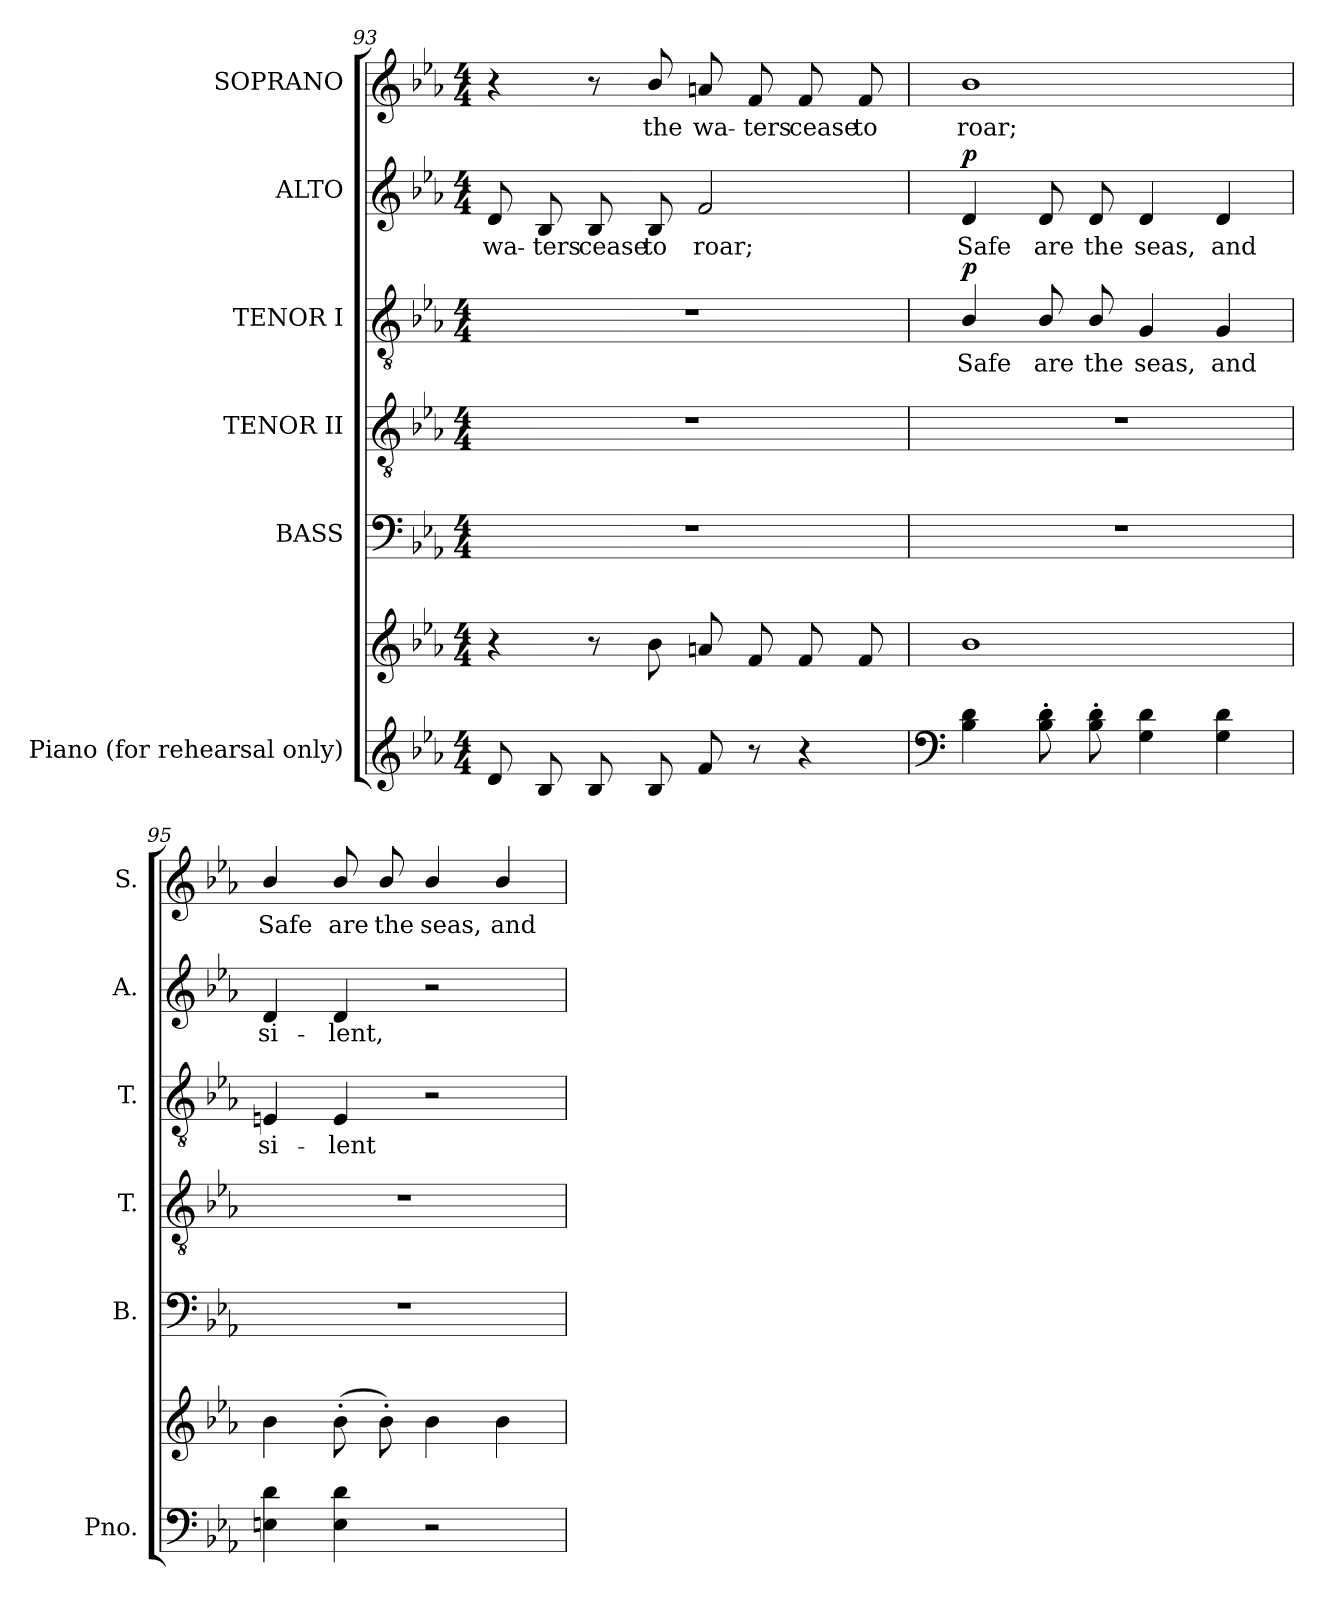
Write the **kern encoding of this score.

**kern	**kern	**kern	**kern	**kern	**text	**dynam	**kern	**text	**dynam	**kern	**text
*part6	*part6	*part5	*part4	*part3	*part3	*part3	*part2	*part2	*part2	*part1	*part1
*staff7	*staff6	*staff5	*staff4	*staff3	*staff3	*staff3	*staff2	*staff2	*staff2	*staff1	*staff1
*I"Piano (for rehearsal only)	*	*I"BASS	*I"TENOR II	*I"TENOR I	*	*	*I"ALTO	*	*	*I"SOPRANO	*
*I'Pno.	*	*I'B.	*I'T.	*I'T.	*	*	*I'A.	*	*	*I'S.	*
!!LO:LB:g=z
*clefG2	*clefG2	*clefF4	*clefGv2	*clefGv2	*	*	*clefG2	*	*	*clefG2	*
*	*	*	*ITrd7c12	*ITrd7c12	*	*	*	*	*	*	*
*k[b-e-a-]	*k[b-e-a-]	*k[b-e-a-]	*k[b-e-a-]	*k[b-e-a-]	*	*	*k[b-e-a-]	*	*	*k[b-e-a-]	*
*E-:	*E-:	*E-:	*E-:	*E-:	*	*	*E-:	*	*	*E-:	*
*M4/4	*M4/4	*M4/4	*M4/4	*M4/4	*	*	*M4/4	*	*	*M4/4	*
=93	=93	=93	=93	=93	=93	=93	=93	=93	=93	=93	=93
!	!	!	!	!	!	!	!	!LO:LY:b:color=#000000	!	!	!
8di/	4r	1r	1r	1r	.	.	8di/	wa-	.	4r	.
!	!	!	!	!	!	!	!	!LO:LY:b:color=#000000	!	!	!
8B-i/	.	.	.	.	.	.	8B-i/	-ters	.	.	.
!	!	!	!	!	!	!	!	!LO:LY:b:color=#000000	!	!	!
8B-i/	8r	.	.	.	.	.	8B-i/	cease	.	8r	.
!	!	!	!	!	!	!	!	!LO:LY:b:color=#000000	!	!	!
!	!	!	!	!	!	!	!	!	!	!	!LO:LY:b:color=#000000
8B-i/	8b-i\	.	.	.	.	.	8B-i/	to	.	8b-i/	the
!	!	!	!	!	!	!	!	!LO:LY:b:color=#000000	!	!	!
!	!	!	!	!	!	!	!	!	!	!	!LO:LY:b:color=#000000
8fi/	8ani/	.	.	.	.	.	2fi/	roar;	.	8ani/	wa-
!	!	!	!	!	!	!	!	!	!	!	!LO:LY:b:color=#000000
8r	8fi/	.	.	.	.	.	.	.	.	8fi/	-ters
!	!	!	!	!	!	!	!	!	!	!	!LO:LY:b:color=#000000
4r	8fi/	.	.	.	.	.	.	.	.	8fi/	cease
!	!	!	!	!	!	!	!	!	!	!	!LO:LY:b:color=#000000
.	8fi/	.	.	.	.	.	.	.	.	8fi/	to
=94	=94	=94	=94	=94	=94	=94	=94	=94	=94	=94	=94
*clefF4	*	*	*	*	*	*	*	*	*	*	*
!	!	!	!	!	!LO:LY:b:color=#000000	!	!	!	!	!	!
!	!	!	!	!	!	!	!	!LO:LY:b:color=#000000	!	!	!
!	!	!	!	!	!	!	!	!	!	!	!LO:LY:b:color=#000000
4B-i\ 4di	1b-i	1r	1r	4BB-i/	Safe	p	4di/	Safe	p	1b-i	roar;
!	!	!	!	!	!LO:LY:b:color=#000000	!	!	!	!	!	!
!	!	!	!	!	!	!	!	!LO:LY:b:color=#000000	!	!	!
8B-i\' 8di'	.	.	.	8BB-i/	are	.	8di/	are	.	.	.
!	!	!	!	!	!LO:LY:b:color=#000000	!	!	!	!	!	!
!	!	!	!	!	!	!	!	!LO:LY:b:color=#000000	!	!	!
8B-i\' 8di'	.	.	.	8BB-i/	the	.	8di/	the	.	.	.
!	!	!	!	!	!LO:LY:b:color=#000000	!	!	!	!	!	!
!	!	!	!	!	!	!	!	!LO:LY:b:color=#000000	!	!	!
4Gi\ 4di	.	.	.	4GGi/	seas,	.	4di/	seas,	.	.	.
!	!	!	!	!	!LO:LY:b:color=#000000	!	!	!	!	!	!
!	!	!	!	!	!	!	!	!LO:LY:b:color=#000000	!	!	!
4Gi\ 4di	.	.	.	4GGi/	and	.	4di/	and	.	.	.
=95	=95	=95	=95	=95	=95	=95	=95	=95	=95	=95	=95
!	!	!	!	!	!LO:LY:b:color=#000000	!	!	!	!	!	!
!	!	!	!	!	!	!	!	!LO:LY:b:color=#000000	!	!	!
!	!	!	!	!	!	!	!	!	!	!	!LO:LY:b:color=#000000
4Eni\ 4di	4b-i\	1r	1r	4EEni/	si-	.	4di/	si-	.	4b-i/	Safe
!	!	!	!	!	!LO:LY:b:color=#000000	!	!	!	!	!	!
!	!	!	!	!	!	!	!	!LO:LY:b:color=#000000	!	!	!
!	!	!	!	!	!	!	!	!	!	!	!LO:LY:b:color=#000000
4Ei\ 4di	(8b-'i\	.	.	4EEi/	-lent	.	4di/	-lent,	.	8b-i/	are
!	!	!	!	!	!	!	!	!	!	!	!LO:LY:b:color=#000000
.	8b-'i\)	.	.	.	.	.	.	.	.	8b-i/	the
!	!	!	!	!	!	!	!	!	!	!	!LO:LY:b:color=#000000
2r	4b-i\	.	.	2r	.	.	2r	.	.	4b-i/	seas,
!	!	!	!	!	!	!	!	!	!	!	!LO:LY:b:color=#000000
.	4b-i\	.	.	.	.	.	.	.	.	4b-i/	and
=	=	=	=	=	=	=	=	=	=	=	=
*-	*-	*-	*-	*-	*-	*-	*-	*-	*-	*-	*-
